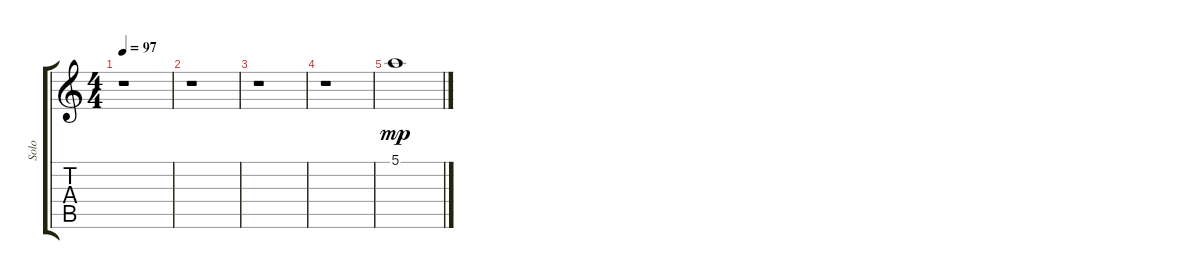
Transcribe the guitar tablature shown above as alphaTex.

\track ("Solo" "Solo") {instrument overdrivenguitar}
\staff {score tabs}
\tuning (E4 B3 G3 D3 A2 E2) {hide}
\ts (4 4)
\tempo 97
\clef g2
\ks c
r.1{dy ppp} |
r.1 |
r.1 |
r.1 |
5.1.1{dy mp}
